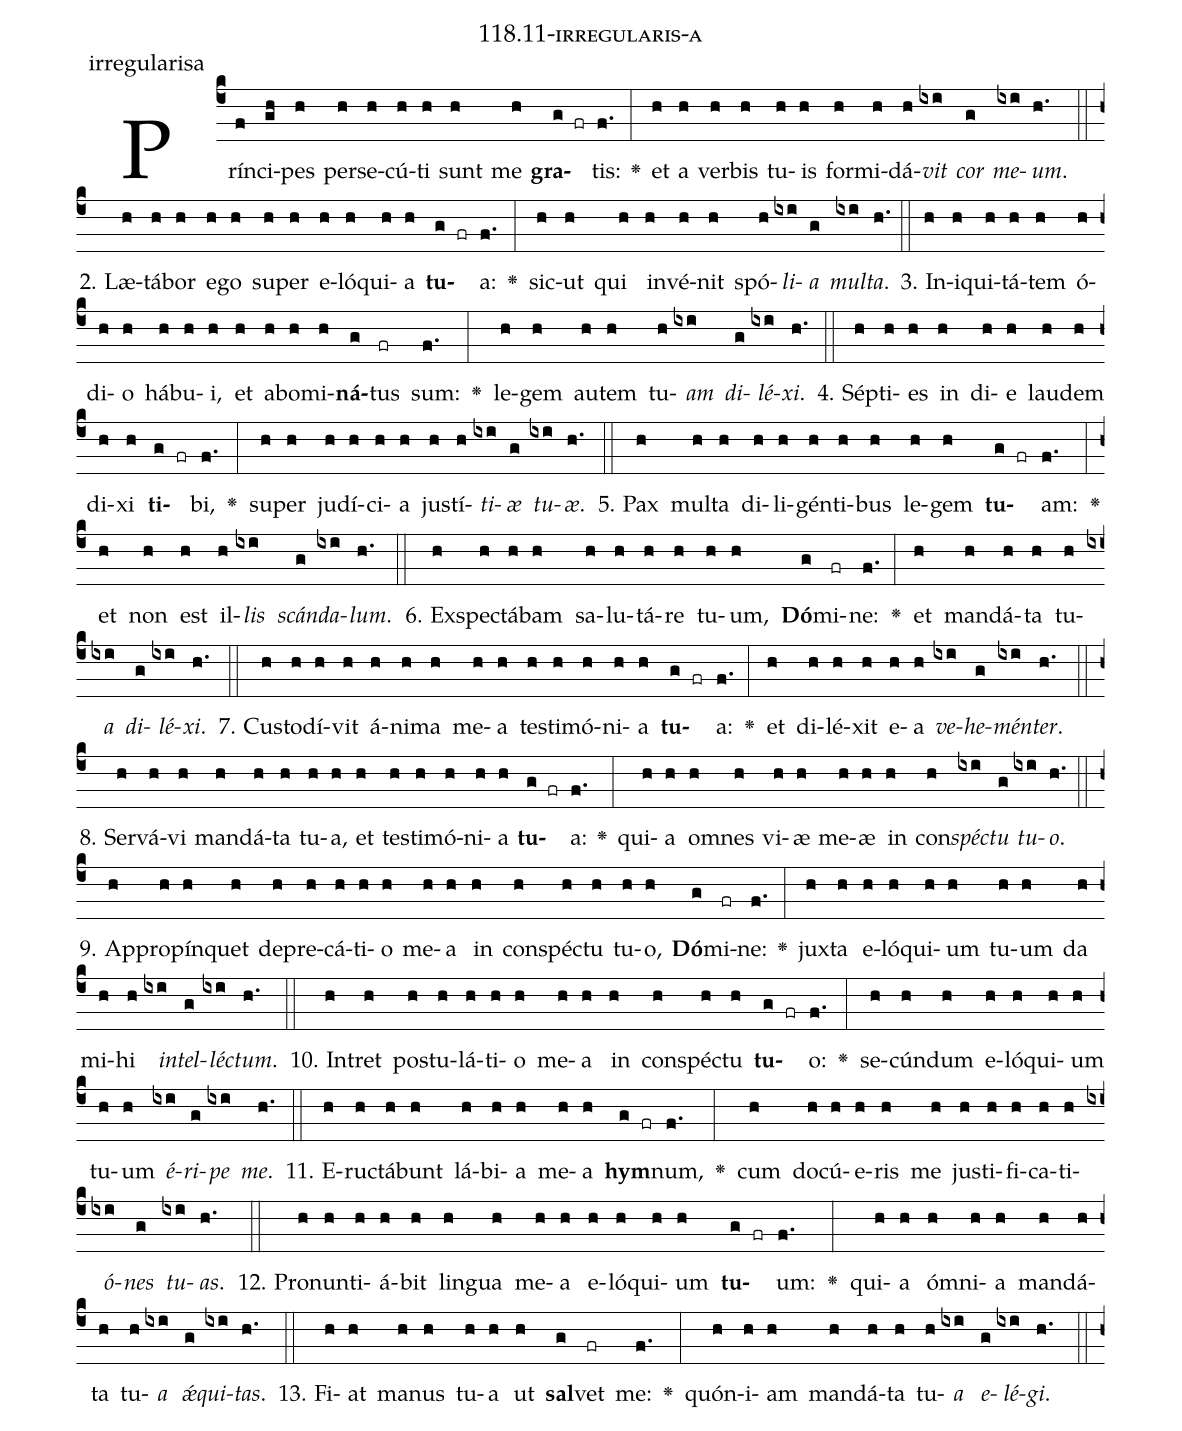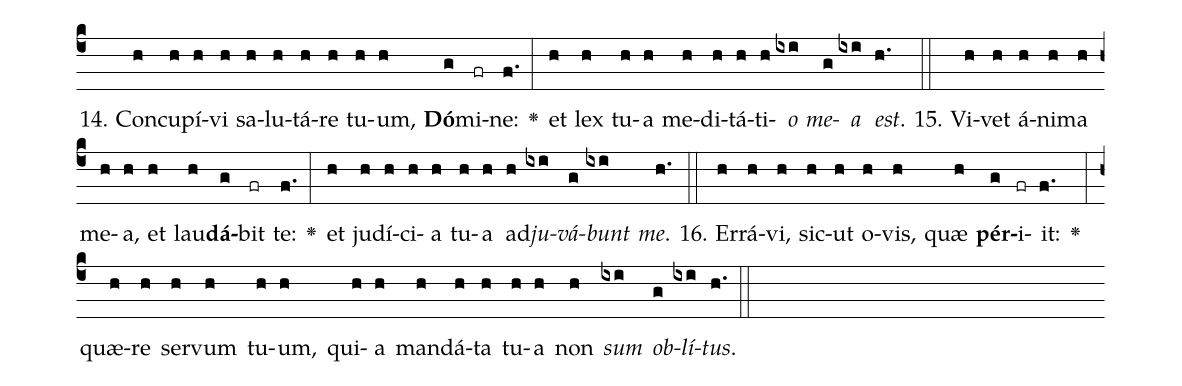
name: 118.11-irregularis-a;
annotation: irregularisa;
%%
(c4)Prín(f)ci(gh)pes(h) per(h)se(h)cú(h)ti(h) sunt(h) me(h) <b>gra</b>(g fr)tis:(f.) <v>\greheightstar</v>(:) et(h) a(h) ver(h)bis(h) tu(h)is(h) for(h)mi(h)dá(h)<i>vit</i>(ixi) <i>cor</i>(g) <i>me</i>(ixi)<i>um</i>.(h.) (::)
2. Læ(h)tá(h)bor(h) e(h)go(h) su(h)per(h) e(h)ló(h)qui(h)a(h) <b>tu</b>(g fr)a:(f.) <v>\greheightstar</v>(:) sic(h)ut(h) qui(h) in(h)vé(h)nit(h) spó(h)<i>li</i>(ixi)<i>a</i>(g) <i>mul</i>(ixi)<i>ta</i>.(h.) (::)
3. In(h)i(h)qui(h)tá(h)tem(h) ó(h)di(h)o(h) há(h)bu(h)i,(h) et(h) ab(h)o(h)mi(h)<b>ná</b>(g)tus(fr) sum:(f.) <v>\greheightstar</v>(:) le(h)gem(h) au(h)tem(h) tu(h)<i>am</i>(ixi) <i>di</i>(g)<i>lé</i>(ixi)<i>xi</i>.(h.) (::)
4. Sép(h)ti(h)es(h) in(h) di(h)e(h) lau(h)dem(h) di(h)xi(h) <b>ti</b>(g fr)bi,(f.) <v>\greheightstar</v>(:) su(h)per(h) ju(h)dí(h)ci(h)a(h) jus(h)tí(h)<i>ti</i>(ixi)<i>æ</i>(g) <i>tu</i>(ixi)<i>æ</i>.(h.) (::)
5. Pax(h) mul(h)ta(h) di(h)li(h)gén(h)ti(h)bus(h) le(h)gem(h) <b>tu</b>(g fr)am:(f.) <v>\greheightstar</v>(:) et(h) non(h) est(h) il(h)<i>lis</i>(ixi) <i>scán</i>(g)<i>da</i>(ixi)<i>lum</i>.(h.) (::)
6. Ex(h)spec(h)tá(h)bam(h) sa(h)lu(h)tá(h)re(h) tu(h)um,(h) <b>Dó</b>(g)mi(fr)ne:(f.) <v>\greheightstar</v>(:) et(h) man(h)dá(h)ta(h) tu(h)<i>a</i>(ixi) <i>di</i>(g)<i>lé</i>(ixi)<i>xi</i>.(h.) (::)
7. Cus(h)to(h)dí(h)vit(h) á(h)ni(h)ma(h) me(h)a(h) tes(h)ti(h)mó(h)ni(h)a(h) <b>tu</b>(g fr)a:(f.) <v>\greheightstar</v>(:) et(h) di(h)lé(h)xit(h) e(h)a(h) <i>ve</i>(ixi)<i>he</i>(g)<i>mén</i>(ixi)<i>ter</i>.(h.) (::)
8. Ser(h)vá(h)vi(h) man(h)dá(h)ta(h) tu(h)a,(h) et(h) tes(h)ti(h)mó(h)ni(h)a(h) <b>tu</b>(g fr)a:(f.) <v>\greheightstar</v>(:) qui(h)a(h) om(h)nes(h) vi(h)æ(h) me(h)æ(h) in(h) con(h)<i>spéc</i>(ixi)<i>tu</i>(g) <i>tu</i>(ixi)<i>o</i>.(h.) (::)
9. Ap(h)pro(h)pín(h)quet(h) de(h)pre(h)cá(h)ti(h)o(h) me(h)a(h) in(h) con(h)spéc(h)tu(h) tu(h)o,(h) <b>Dó</b>(g)mi(fr)ne:(f.) <v>\greheightstar</v>(:) jux(h)ta(h) e(h)ló(h)qui(h)um(h) tu(h)um(h) da(h) mi(h)hi(h) <i>in</i>(ixi)<i>tel</i>(g)<i>léc</i>(ixi)<i>tum</i>.(h.) (::)
10. In(h)tret(h) pos(h)tu(h)lá(h)ti(h)o(h) me(h)a(h) in(h) con(h)spéc(h)tu(h) <b>tu</b>(g fr)o:(f.) <v>\greheightstar</v>(:) se(h)cún(h)dum(h) e(h)ló(h)qui(h)um(h) tu(h)um(h) <i>é</i>(ixi)<i>ri</i>(g)<i>pe</i>(ixi) <i>me</i>.(h.) (::)
11. E(h)ruc(h)tá(h)bunt(h) lá(h)bi(h)a(h) me(h)a(h) <b>hym</b>(g fr)num,(f.) <v>\greheightstar</v>(:) cum(h) do(h)cú(h)e(h)ris(h) me(h) jus(h)ti(h)fi(h)ca(h)ti(h)<i>ó</i>(ixi)<i>nes</i>(g) <i>tu</i>(ixi)<i>as</i>.(h.) (::)
12. Pro(h)nun(h)ti(h)á(h)bit(h) lin(h)gua(h) me(h)a(h) e(h)ló(h)qui(h)um(h) <b>tu</b>(g fr)um:(f.) <v>\greheightstar</v>(:) qui(h)a(h) óm(h)ni(h)a(h) man(h)dá(h)ta(h) tu(h)<i>a</i>(ixi) <i>ǽ</i>(g)<i>qui</i>(ixi)<i>tas</i>.(h.) (::)
13. Fi(h)at(h) ma(h)nus(h) tu(h)a(h) ut(h) <b>sal</b>(g)vet(fr) me:(f.) <v>\greheightstar</v>(:) quón(h)i(h)am(h) man(h)dá(h)ta(h) tu(h)<i>a</i>(ixi) <i>e</i>(g)<i>lé</i>(ixi)<i>gi</i>.(h.) (::)
14. Con(h)cu(h)pí(h)vi(h) sa(h)lu(h)tá(h)re(h) tu(h)um,(h) <b>Dó</b>(g)mi(fr)ne:(f.) <v>\greheightstar</v>(:) et(h) lex(h) tu(h)a(h) me(h)di(h)tá(h)ti(h)<i>o</i>(ixi) <i>me</i>(g)<i>a</i>(ixi) <i>est</i>.(h.) (::)
15. Vi(h)vet(h) á(h)ni(h)ma(h) me(h)a,(h) et(h) lau(h)<b>dá</b>(g)bit(fr) te:(f.) <v>\greheightstar</v>(:) et(h) ju(h)dí(h)ci(h)a(h) tu(h)a(h) ad(h)<i>ju</i>(ixi)<i>vá</i>(g)<i>bunt</i>(ixi) <i>me</i>.(h.) (::)
16. Er(h)rá(h)vi,(h) sic(h)ut(h) o(h)vis,(h) quæ(h) <b>pér</b>(g)i(fr)it:(f.) <v>\greheightstar</v>(:) quæ(h)re(h) ser(h)vum(h) tu(h)um,(h) qui(h)a(h) man(h)dá(h)ta(h) tu(h)a(h) non(h) <i>sum</i>(ixi) <i>ob</i>(g)<i>lí</i>(ixi)<i>tus</i>.(h.) (::)
